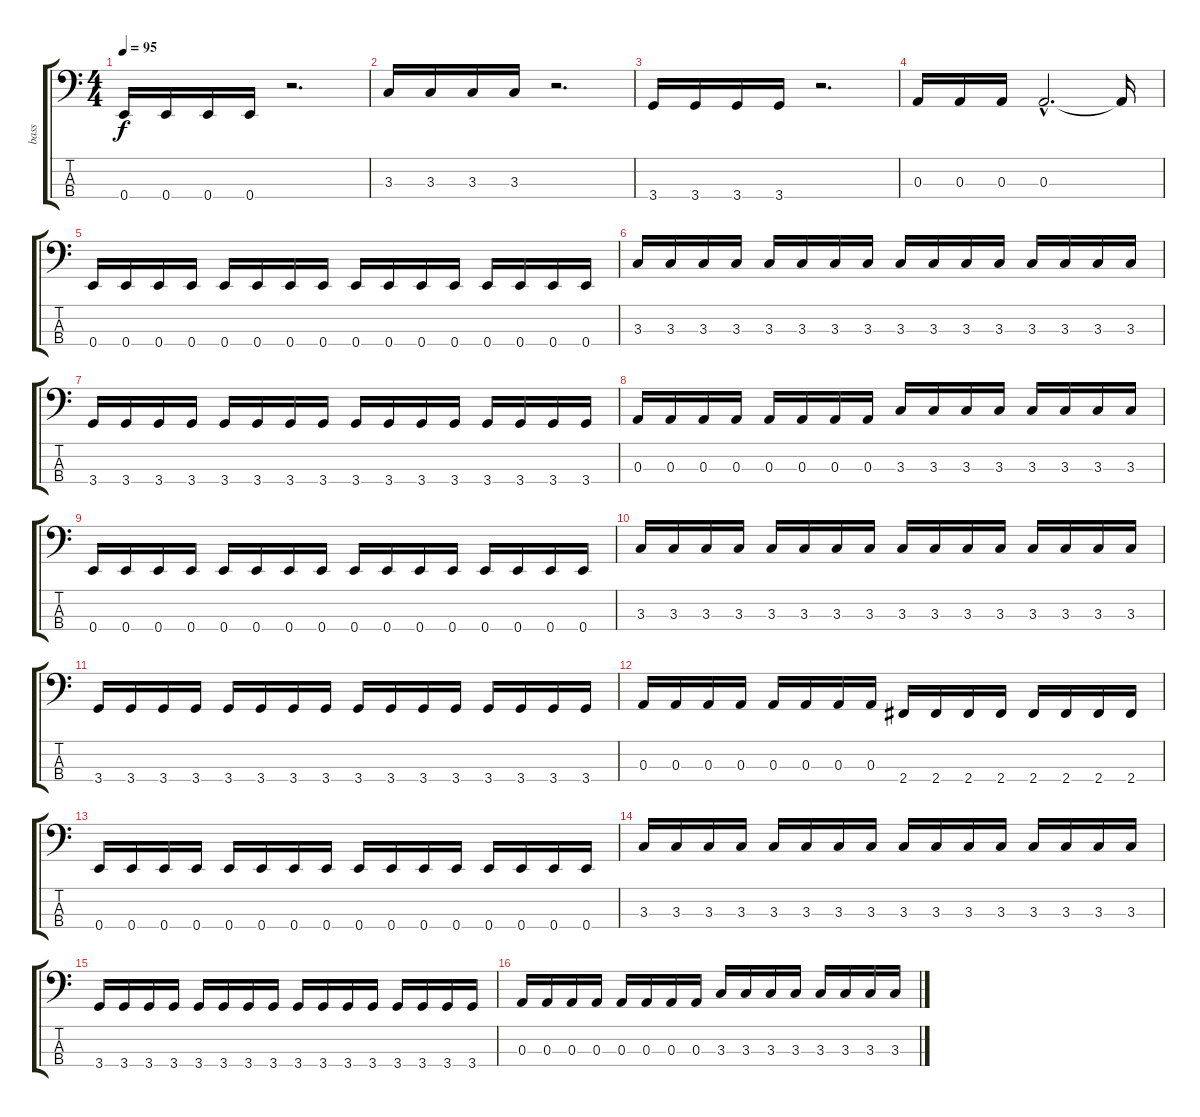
\track ("bass" "bass") {instrument electricbasspick}
\staff {score tabs}
\tuning (G2 D2 A1 E1) {hide}
\ts (4 4)
\tempo 95
\clef f4
\ks c
0.4.16{dy f instrument electricbasspick} 0.4.16 0.4.16 0.4.16 r.2{d} |
3.3.16 3.3.16 3.3.16 3.3.16 r.2{d} |
3.4.16 3.4.16 3.4.16 3.4.16 r.2{d} |
0.3.16 0.3.16 0.3.16 0.3{hac}.2{d} 0.3{t}.16 |
0.4.16 0.4.16 0.4.16 0.4.16 0.4.16 0.4.16 0.4.16 0.4.16 0.4.16 0.4.16 0.4.16 0.4.16 0.4.16 0.4.16 0.4.16 0.4.16 |
3.3.16 3.3.16 3.3.16 3.3.16 3.3.16 3.3.16 3.3.16 3.3.16 3.3.16 3.3.16 3.3.16 3.3.16 3.3.16 3.3.16 3.3.16 3.3.16 |
3.4.16 3.4.16 3.4.16 3.4.16 3.4.16 3.4.16 3.4.16 3.4.16 3.4.16 3.4.16 3.4.16 3.4.16 3.4.16 3.4.16 3.4.16 3.4.16 |
0.3.16 0.3.16 0.3.16 0.3.16 0.3.16 0.3.16 0.3.16 0.3.16 3.3.16 3.3.16 3.3.16 3.3.16 3.3.16 3.3.16 3.3.16 3.3.16 |
0.4.16 0.4.16 0.4.16 0.4.16 0.4.16 0.4.16 0.4.16 0.4.16 0.4.16 0.4.16 0.4.16 0.4.16 0.4.16 0.4.16 0.4.16 0.4.16 |
3.3.16 3.3.16 3.3.16 3.3.16 3.3.16 3.3.16 3.3.16 3.3.16 3.3.16 3.3.16 3.3.16 3.3.16 3.3.16 3.3.16 3.3.16 3.3.16 |
3.4.16 3.4.16 3.4.16 3.4.16 3.4.16 3.4.16 3.4.16 3.4.16 3.4.16 3.4.16 3.4.16 3.4.16 3.4.16 3.4.16 3.4.16 3.4.16 |
0.3.16 0.3.16 0.3.16 0.3.16 0.3.16 0.3.16 0.3.16 0.3.16 2.4.16 2.4.16 2.4.16 2.4.16 2.4.16 2.4.16 2.4.16 2.4.16 |
0.4.16 0.4.16 0.4.16 0.4.16 0.4.16 0.4.16 0.4.16 0.4.16 0.4.16 0.4.16 0.4.16 0.4.16 0.4.16 0.4.16 0.4.16 0.4.16 |
3.3.16 3.3.16 3.3.16 3.3.16 3.3.16 3.3.16 3.3.16 3.3.16 3.3.16 3.3.16 3.3.16 3.3.16 3.3.16 3.3.16 3.3.16 3.3.16 |
3.4.16 3.4.16 3.4.16 3.4.16 3.4.16 3.4.16 3.4.16 3.4.16 3.4.16 3.4.16 3.4.16 3.4.16 3.4.16 3.4.16 3.4.16 3.4.16 |
0.3.16 0.3.16 0.3.16 0.3.16 0.3.16 0.3.16 0.3.16 0.3.16 3.3.16 3.3.16 3.3.16 3.3.16 3.3.16 3.3.16 3.3.16 3.3.16
